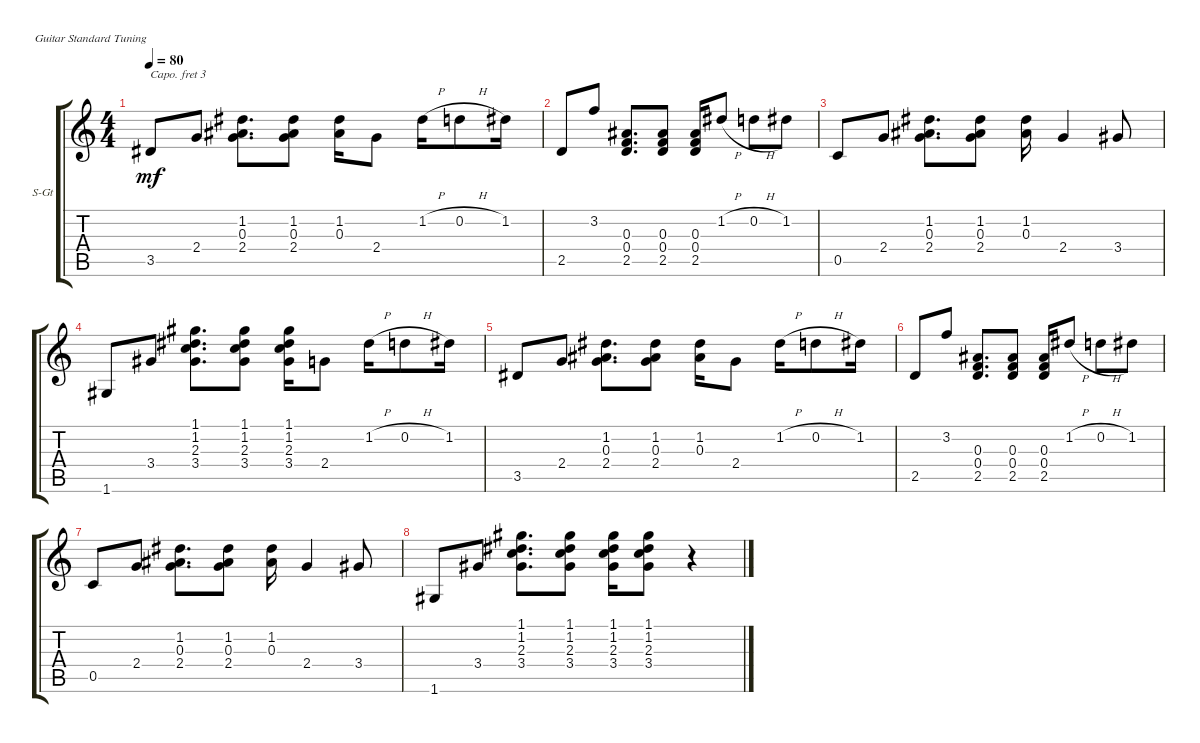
\defaultSystemsLayout 4
\bracketExtendMode groupsimilarinstruments
\firstSystemTrackNameOrientation horizontal
\otherSystemsTrackNameOrientation horizontal
\track ("Steel Guitar" "S-Gt") {instrument acousticguitarsteel}
\staff {score tabs}
\capo 3
\tuning (E4 B3 G3 D3 A2 E2)
\ts (4 4)
\tempo 80
\clef g2
\ks c
3.5.8{dy mf} 2.4.8 (0.3 1.2 2.4).8{d} (1.2 0.3 2.4).8 (0.3 1.2).16 2.4.8 1.2{h}.16 0.2{h}.8 1.2.16 |
2.5.8 3.2.8 (0.3 2.5 0.4).8{d} (0.3 0.4 2.5).8 (0.3 0.4 2.5).16 1.2{h}.8 0.2{h}.8 1.2.8 |
0.5.8 2.4.8 (0.3 1.2 2.4).8{d} (1.2 0.3 2.4).8 (1.2 0.3).16 2.4.4 3.4.8 |
1.6.8 3.4.8 (2.3 1.2 1.1 3.4).8{d} (1.1 1.2 2.3 3.4).8 (2.3 1.2 1.1 3.4).16 2.4.8 1.2{h}.16 0.2{h}.8 1.2.16 |
3.5.8 2.4.8 (0.3 1.2 2.4).8{d} (1.2 0.3 2.4).8 (0.3 1.2).16 2.4.8 1.2{h}.16 0.2{h}.8 1.2.16 |
2.5.8 3.2.8 (0.3 0.4 2.5).8{d} (0.3 0.4 2.5).8 (0.3 0.4 2.5).16 1.2{h}.8 0.2{h}.8 1.2.8 |
0.5.8 2.4.8 (0.3 1.2 2.4).8{d} (1.2 0.3 2.4).8 (1.2 0.3).16 2.4.4 3.4.8 |
1.6.8 3.4.8 (2.3 1.2 1.1 3.4).8{d} (1.1 1.2 2.3 3.4).8 (2.3 1.2 1.1 3.4).16 (1.1 1.2 2.3 3.4).8 r.4
